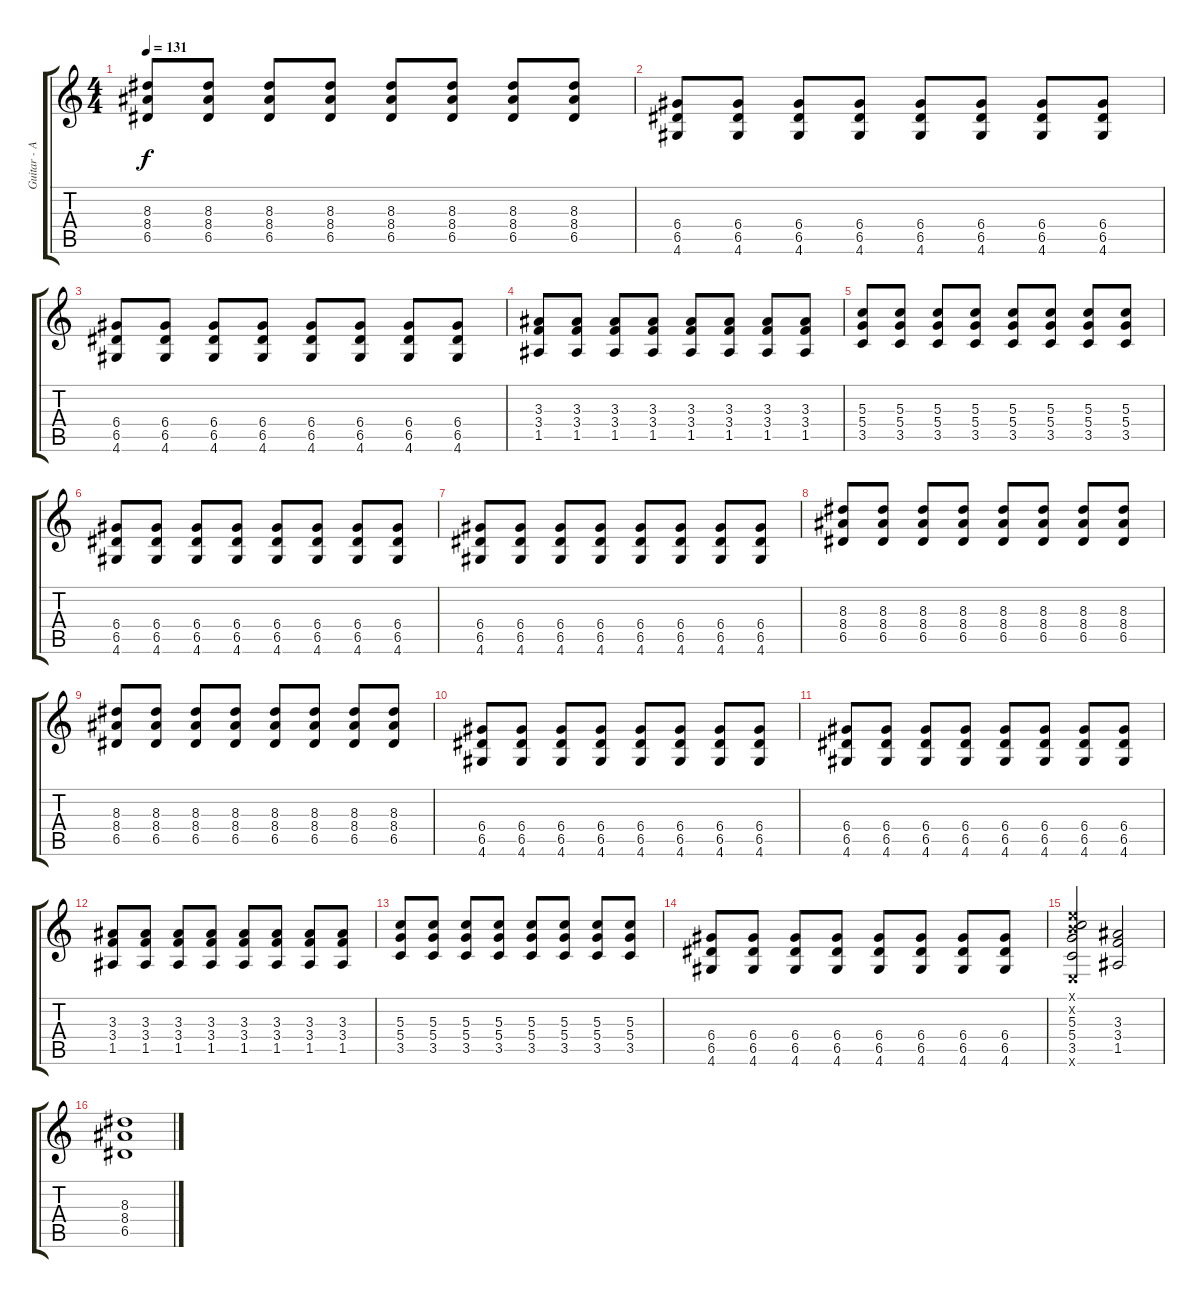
\track ("Guitar - Alex" "Guitar - A") {instrument electricguitarjazz}
\staff {score tabs}
\tuning (E4 B3 G3 D3 A2 E2) {hide}
\ts (4 4)
\tempo 131
\clef g2
\ks c
(8.3 8.4 6.5).8{dy f} (8.3 8.4 6.5).8 (8.3 8.4 6.5).8 (8.3 8.4 6.5).8 (8.3 8.4 6.5).8 (8.3 8.4 6.5).8 (8.3 8.4 6.5).8 (8.3 8.4 6.5).8 |
(6.4 6.5 4.6).8 (6.4 6.5 4.6).8 (6.4 6.5 4.6).8 (6.4 6.5 4.6).8 (6.4 6.5 4.6).8 (6.4 6.5 4.6).8 (6.4 6.5 4.6).8 (6.4 6.5 4.6).8 |
(6.4 6.5 4.6).8 (6.4 6.5 4.6).8 (6.4 6.5 4.6).8 (6.4 6.5 4.6).8 (6.4 6.5 4.6).8 (6.4 6.5 4.6).8 (6.4 6.5 4.6).8 (6.4 6.5 4.6).8 |
(3.3 3.4 1.5).8 (3.3 3.4 1.5).8 (3.3 3.4 1.5).8 (3.3 3.4 1.5).8 (3.3 3.4 1.5).8 (3.3 3.4 1.5).8 (3.3 3.4 1.5).8 (3.3 3.4 1.5).8 |
(5.3 5.4 3.5).8 (5.3 5.4 3.5).8 (5.3 5.4 3.5).8 (5.3 5.4 3.5).8 (5.3 5.4 3.5).8 (5.3 5.4 3.5).8 (5.3 5.4 3.5).8 (5.3 5.4 3.5).8 |
(6.4 6.5 4.6).8 (6.4 6.5 4.6).8 (6.4 6.5 4.6).8 (6.4 6.5 4.6).8 (6.4 6.5 4.6).8 (6.4 6.5 4.6).8 (6.4 6.5 4.6).8 (6.4 6.5 4.6).8 |
(6.4 6.5 4.6).8 (6.4 6.5 4.6).8 (6.4 6.5 4.6).8 (6.4 6.5 4.6).8 (6.4 6.5 4.6).8 (6.4 6.5 4.6).8 (6.4 6.5 4.6).8 (6.4 6.5 4.6).8 |
(8.3 8.4 6.5).8 (8.3 8.4 6.5).8 (8.3 8.4 6.5).8 (8.3 8.4 6.5).8 (8.3 8.4 6.5).8 (8.3 8.4 6.5).8 (8.3 8.4 6.5).8 (8.3 8.4 6.5).8 |
(8.3 8.4 6.5).8 (8.3 8.4 6.5).8 (8.3 8.4 6.5).8 (8.3 8.4 6.5).8 (8.3 8.4 6.5).8 (8.3 8.4 6.5).8 (8.3 8.4 6.5).8 (8.3 8.4 6.5).8 |
(6.4 6.5 4.6).8 (6.4 6.5 4.6).8 (6.4 6.5 4.6).8 (6.4 6.5 4.6).8 (6.4 6.5 4.6).8 (6.4 6.5 4.6).8 (6.4 6.5 4.6).8 (6.4 6.5 4.6).8 |
(6.4 6.5 4.6).8 (6.4 6.5 4.6).8 (6.4 6.5 4.6).8 (6.4 6.5 4.6).8 (6.4 6.5 4.6).8 (6.4 6.5 4.6).8 (6.4 6.5 4.6).8 (6.4 6.5 4.6).8 |
(3.3 3.4 1.5).8 (3.3 3.4 1.5).8 (3.3 3.4 1.5).8 (3.3 3.4 1.5).8 (3.3 3.4 1.5).8 (3.3 3.4 1.5).8 (3.3 3.4 1.5).8 (3.3 3.4 1.5).8 |
(5.3 5.4 3.5).8 (5.3 5.4 3.5).8 (5.3 5.4 3.5).8 (5.3 5.4 3.5).8 (5.3 5.4 3.5).8 (5.3 5.4 3.5).8 (5.3 5.4 3.5).8 (5.3 5.4 3.5).8 |
(6.4 6.5 4.6).8 (6.4 6.5 4.6).8 (6.4 6.5 4.6).8 (6.4 6.5 4.6).8 (6.4 6.5 4.6).8 (6.4 6.5 4.6).8 (6.4 6.5 4.6).8 (6.4 6.5 4.6).8 |
(0.1{x} 0.2{x} 5.3 5.4 3.5 0.6{x}).2 (3.3 3.4 1.5).2 |
(8.3 8.4 6.5).1
